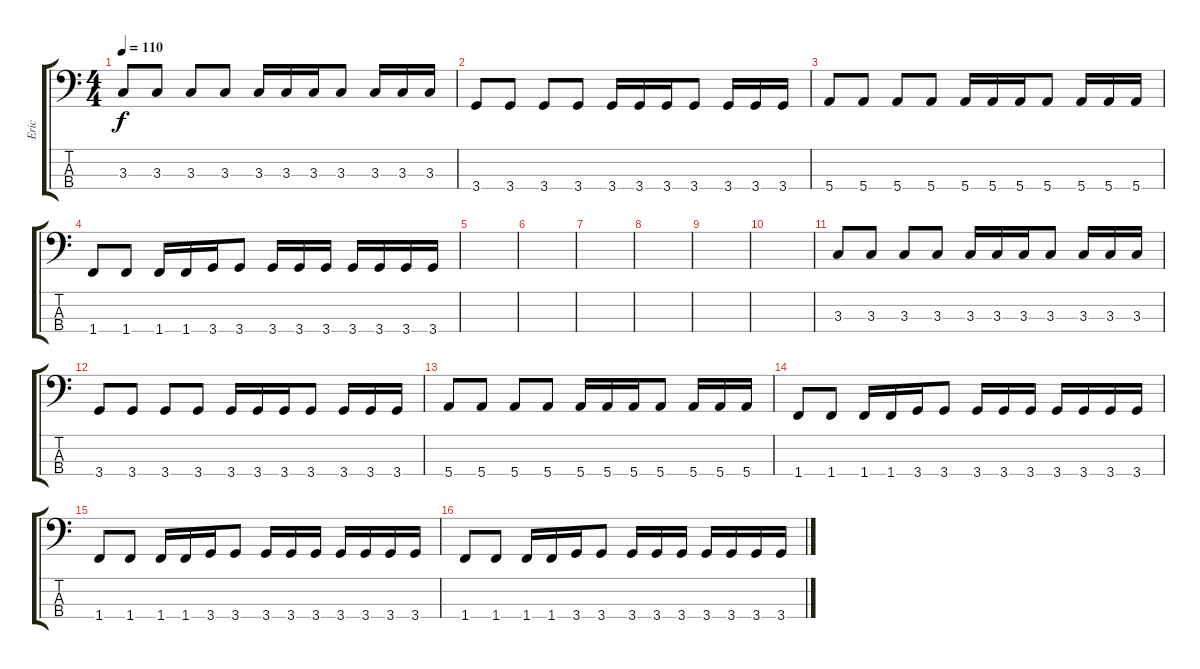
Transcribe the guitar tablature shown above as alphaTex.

\track ("Eric" "Eric") {instrument electricbasspick}
\staff {score tabs}
\tuning (G2 D2 A1 E1) {hide}
\ts (4 4)
\tempo 110
\clef f4
\ks c
3.3.8{dy f} 3.3.8 3.3.8 3.3.8 3.3.16 3.3.16 3.3.16 3.3.8 3.3.16 3.3.16 3.3.16 |
3.4.8 3.4.8 3.4.8 3.4.8 3.4.16 3.4.16 3.4.16 3.4.8 3.4.16 3.4.16 3.4.16 |
5.4.8 5.4.8 5.4.8 5.4.8 5.4.16 5.4.16 5.4.16 5.4.8 5.4.16 5.4.16 5.4.16 |
1.4.8 1.4.8 1.4.16 1.4.16 3.4.16 3.4.8 3.4.16 3.4.16 3.4.16 3.4.16 3.4.16 3.4.16 3.4.16 |
|
|
|
|
|
|
3.3.8 3.3.8 3.3.8 3.3.8 3.3.16 3.3.16 3.3.16 3.3.8 3.3.16 3.3.16 3.3.16 |
3.4.8 3.4.8 3.4.8 3.4.8 3.4.16 3.4.16 3.4.16 3.4.8 3.4.16 3.4.16 3.4.16 |
5.4.8 5.4.8 5.4.8 5.4.8 5.4.16 5.4.16 5.4.16 5.4.8 5.4.16 5.4.16 5.4.16 |
1.4.8 1.4.8 1.4.16 1.4.16 3.4.16 3.4.8 3.4.16 3.4.16 3.4.16 3.4.16 3.4.16 3.4.16 3.4.16 |
1.4.8 1.4.8 1.4.16 1.4.16 3.4.16 3.4.8 3.4.16 3.4.16 3.4.16 3.4.16 3.4.16 3.4.16 3.4.16 |
1.4.8 1.4.8 1.4.16 1.4.16 3.4.16 3.4.8 3.4.16 3.4.16 3.4.16 3.4.16 3.4.16 3.4.16 3.4.16
